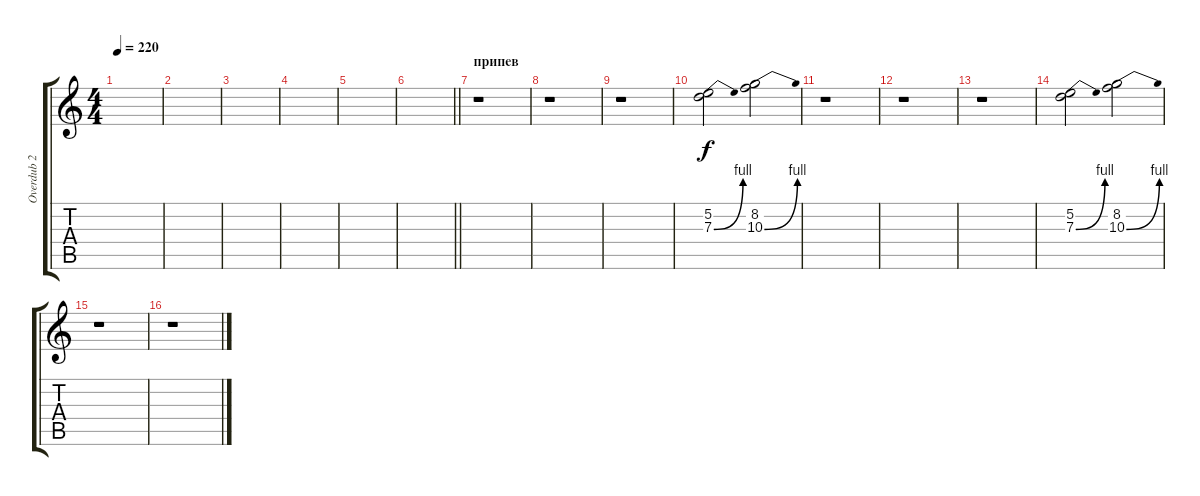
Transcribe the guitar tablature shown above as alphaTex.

\track ("Overdub 2" "Overdub 2") {instrument distortionguitar}
\staff {score tabs}
\tuning (E4 B3 G3 D3 A2 E2) {hide}
\ts (4 4)
\tempo 220
\clef g2
\ks c
|
|
|
|
|
\barLineRight lightlight
|
\section ("" "припев")
r.1 |
r.1 |
r.1 |
(5.2 7.3{be (bend 0 0 60 4)}).2 (8.2 10.3{be (bend 0 0 60 4)}).2 |
r.1 |
r.1 |
r.1 |
(5.2 7.3{be (bend 0 0 60 4)}).2 (8.2 10.3{be (bend 0 0 60 4)}).2 |
r.1 |
r.1
